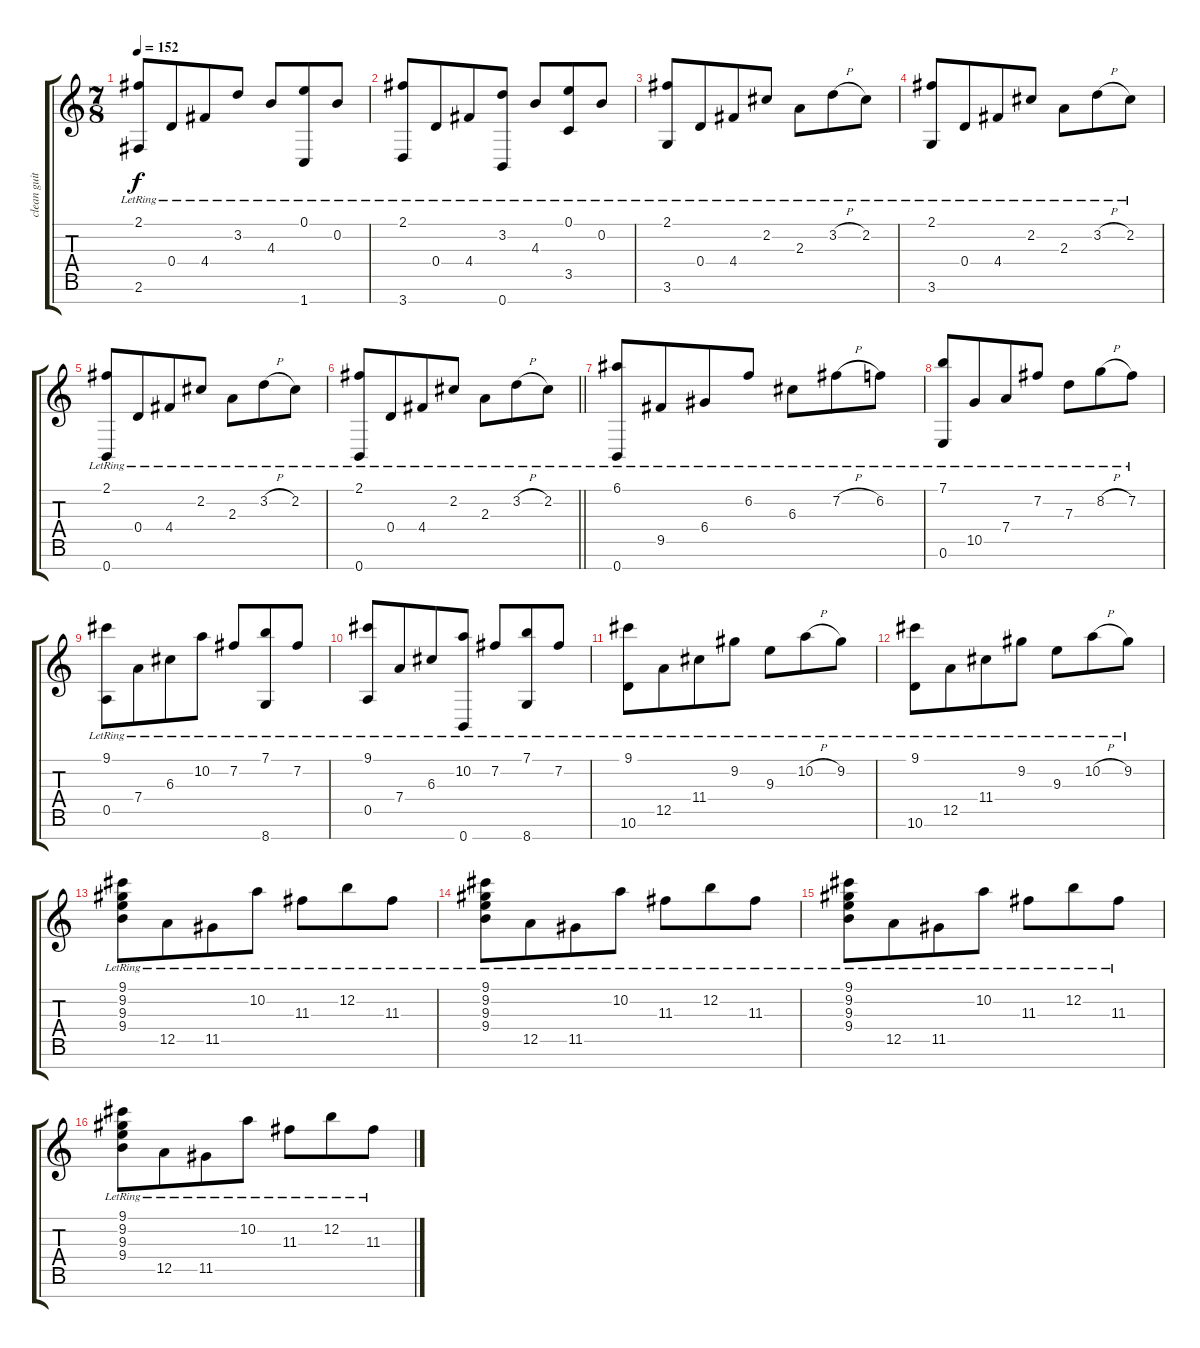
\track ("clean guitar 1" "clean guit") {instrument acousticguitarsteel}
\staff {score tabs}
\tuning (E4 B3 G3 D3 A2 E2 B1) {hide}
\ts (7 8)
\tempo 152
\clef g2
\ks c
(2.1{lr} 2.6{lr}).8{dy f} 0.4{lr}.8 4.4{lr}.8 3.2{lr}.8 4.3{lr}.8 (0.1{lr} 1.7{lr}).8 0.2{lr}.8 |
(2.1{lr} 3.7{lr}).8 0.4{lr}.8 4.4{lr}.8 (3.2{lr} 0.7{lr}).8 4.3{lr}.8 (0.1{lr} 3.5{lr}).8 0.2{lr}.8 |
(2.1{lr} 3.6{lr}).8 0.4{lr}.8 4.4{lr}.8 2.2{lr}.8 2.3{lr}.8 3.2{h lr}.8 2.2{lr}.8 |
(2.1{lr} 3.6{lr}).8 0.4{lr}.8 4.4{lr}.8 2.2{lr}.8 2.3{lr}.8 3.2{h lr}.8 2.2{lr}.8 |
(2.1{lr} 0.7{lr}).8 0.4{lr}.8 4.4{lr}.8 2.2{lr}.8 2.3{lr}.8 3.2{h lr}.8 2.2{lr}.8 |
\barLineRight lightlight
(2.1{lr} 0.7{lr}).8 0.4{lr}.8 4.4{lr}.8 2.2{lr}.8 2.3{lr}.8 3.2{h lr}.8 2.2{lr}.8 |
(6.1{lr} 0.7{lr}).8 9.5{lr}.8 6.4{lr}.8 6.2{lr}.8 6.3{lr}.8 7.2{h lr}.8 6.2{lr}.8 |
(7.1{lr} 0.6{lr}).8 10.5{lr}.8 7.4{lr}.8 7.2{lr}.8 7.3{lr}.8 8.2{h lr}.8 7.2{lr}.8 |
(9.1{lr} 0.5{lr}).8 7.4{lr}.8 6.3{lr}.8 10.2{lr}.8 7.2{lr}.8 (7.1{lr} 8.7{lr}).8 7.2{lr}.8 |
(9.1{lr} 0.5{lr}).8 7.4{lr}.8 6.3{lr}.8 (10.2{lr} 0.7{lr}).8 7.2{lr}.8 (7.1{lr} 8.7{lr}).8 7.2{lr}.8 |
(9.1{lr} 10.6{lr}).8 12.5{lr}.8 11.4{lr}.8 9.2{lr}.8 9.3{lr}.8 10.2{h lr}.8 9.2{lr}.8 |
(9.1{lr} 10.6{lr}).8 12.5{lr}.8 11.4{lr}.8 9.2{lr}.8 9.3{lr}.8 10.2{h lr}.8 9.2{lr}.8 |
(9.1{lr} 9.2{lr} 9.3{lr} 9.4{lr}).8 12.5{lr}.8 11.5{lr}.8 10.2{lr}.8 11.3{lr}.8 12.2{lr}.8 11.3{lr}.8 |
(9.1{lr} 9.2{lr} 9.3{lr} 9.4{lr}).8 12.5{lr}.8 11.5{lr}.8 10.2{lr}.8 11.3{lr}.8 12.2{lr}.8 11.3{lr}.8 |
(9.1{lr} 9.2{lr} 9.3{lr} 9.4{lr}).8 12.5{lr}.8 11.5{lr}.8 10.2{lr}.8 11.3{lr}.8 12.2{lr}.8 11.3{lr}.8 |
(9.1{lr} 9.2{lr} 9.3{lr} 9.4{lr}).8 12.5{lr}.8 11.5{lr}.8 10.2{lr}.8 11.3{lr}.8 12.2{lr}.8 11.3{lr}.8
